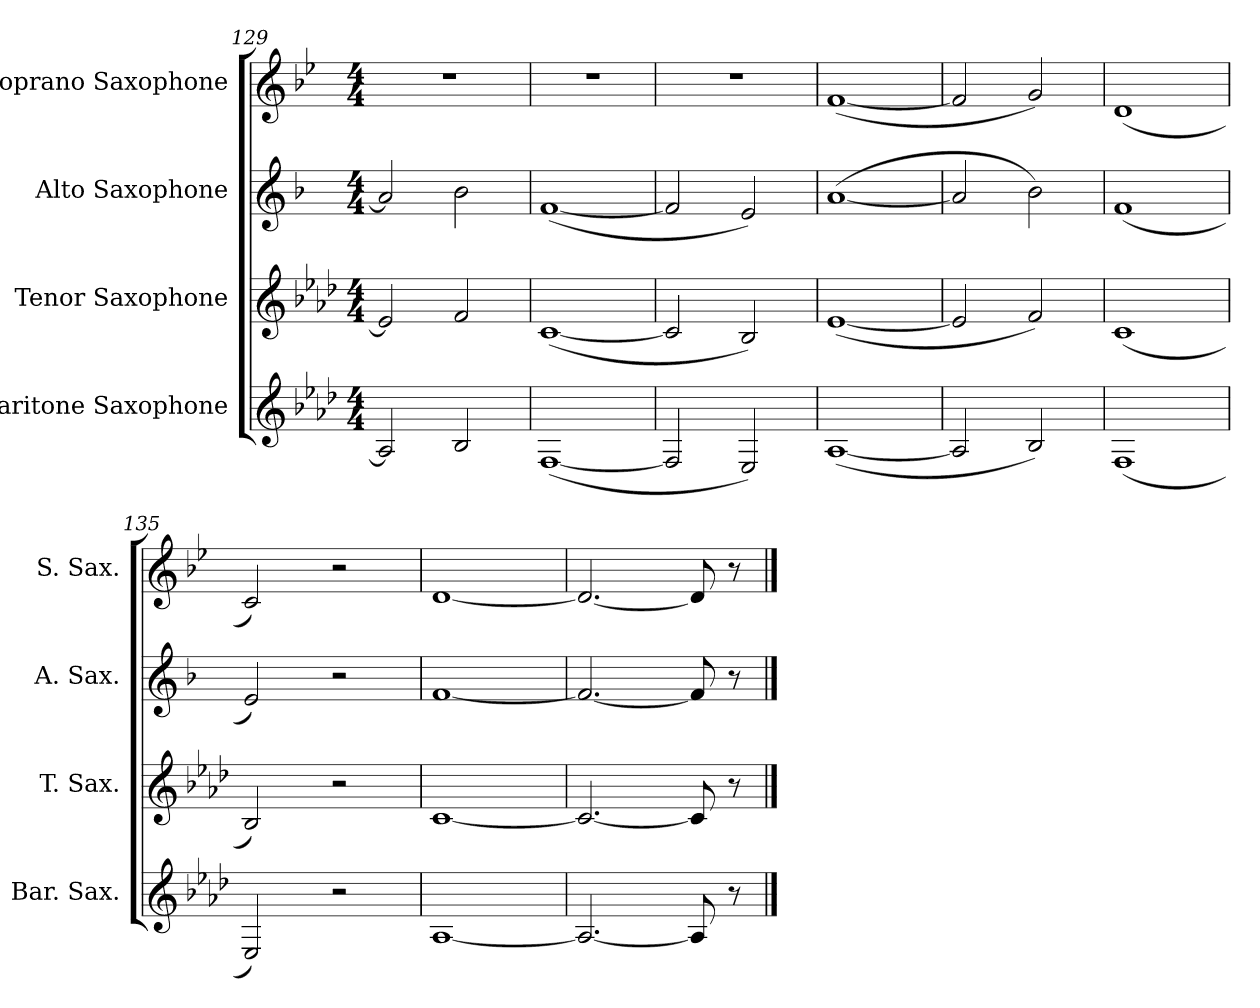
**kern	**kern	**kern	**kern
*part4	*part3	*part2	*part1
*staff4	*staff3	*staff2	*staff1
*I"Baritone Saxophone	*I"Tenor Saxophone	*I"Alto Saxophone	*I"Soprano Saxophone
*I'Bar. Sax.	*I'T. Sax.	*I'A. Sax.	*I'S. Sax.
*clefG2	*clefG2	*clefG2	*clefG2
*ITrd12c21	*ITrd8c14	*ITrd5c9	*ITrd1c2
*k[b-e-a-d-]	*k[b-e-a-d-]	*k[b-e-a-d-]	*k[b-e-a-d-]
*M4/4	*M4/4	*M4/4	*M4/4
=129	=129	=129	=129
2AA-/]	2E-/]	2c/]	1r
2BB-/	2F/	2d-\	.
=130	=130	=130	=130
([1FF	([1C	([1A-	1r
=131	=131	=131	=131
2FF/]	2C/]	2A-/]	1r
2EE-/)	2BB-/)	2G/)	.
=132	=132	=132	=132
([1AA-	([1E-	([1c	([1e-
=133	=133	=133	=133
2AA-/]	2E-/]	2c/]	2e-/]
2BB-/)	2F/)	2d-\)	2f/)
=134	=134	=134	=134
(1FF	(1C	(1A-	(1c
=135	=135	=135	=135
2EE-/)	2BB-/)	2G/)	2B-/)
2r	2r	2r	2r
=136	=136	=136	=136
[1AA-	[1C	[1A-	[1c
!!LO:PB:g=z
=137	=137	=137	=137
2.AA-/_	2.C/_	2.A-/_	2.c/_
8AA-/]	8C/]	8A-/]	8c/]
8r	8r	8r	8r
==	==	==	==
*-	*-	*-	*-
